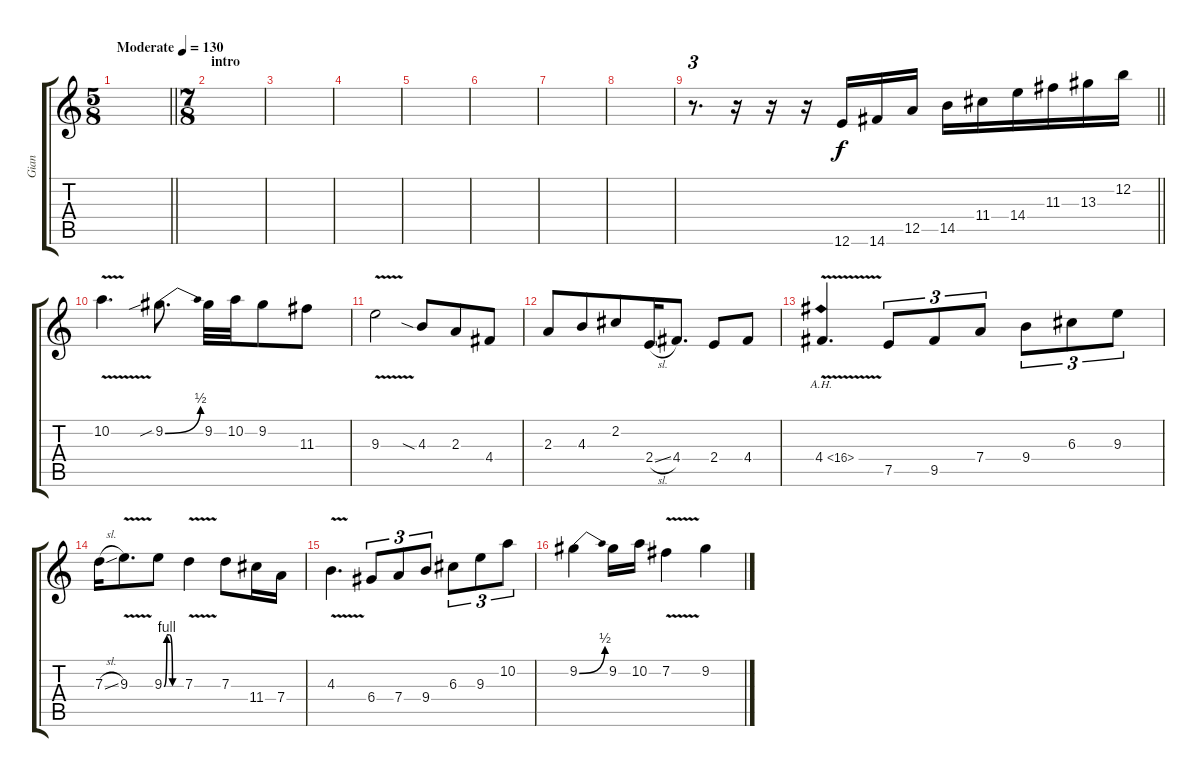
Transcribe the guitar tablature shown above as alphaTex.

\track ("Gian" "Gian") {instrument overdrivenguitar}
\staff {score tabs}
\tuning (E4 B3 G3 D3 A2 E2) {hide}
\ts (5 8)
\tempo (130 "Moderate")
\clef g2
\barLineRight lightlight
\ks c
|
\ts (7 8)
\section ("" "intro")
|
|
|
|
|
|
|
\barLineRight lightlight
r.8{d tu (3 2)} r.16 r.16 r.16 12.6.16 14.6.16 12.5.16 14.5.16 11.4.16 14.4.16 11.3.16 13.3.16 12.2.16 |
10.2{v}.4{d} 9.2{be (bend 0 0 60 2) sib}.8{d} 9.2.32 10.2.32 9.2.8 11.3.8 |
9.3{v}.2 4.3{sia}.8 2.3.8 4.4.8 |
2.3.8 4.3.8 2.2.8 2.4{sl}.16 4.4.8{d} 2.4.8 4.4.8 |
4.4{ah 12 v}.4{d} 7.5.8{tu (3 2)} 9.5.8{tu (3 2)} 7.4.8{tu (3 2)} 9.4.8{tu (3 2)} 6.3.8{tu (3 2)} 9.3.8{tu (3 2)} |
7.3{sl}.16 9.3{v}.8{d} 9.3{be (custom 0 0 10 4 20 4 30 0 60 0)}.8 7.3{v}.4 7.3.8 11.4.16 7.4.16 |
4.3{v}.4{d} 6.4.8{tu (3 2)} 7.4.8{tu (3 2)} 9.4.8{tu (3 2)} 6.3.8{tu (3 2)} 9.3.8{tu (3 2)} 10.2.8{tu (3 2)} |
9.2{be (bend 0 0 60 2)}.4 9.2.16 10.2.16 7.2{v}.4 9.2.4
